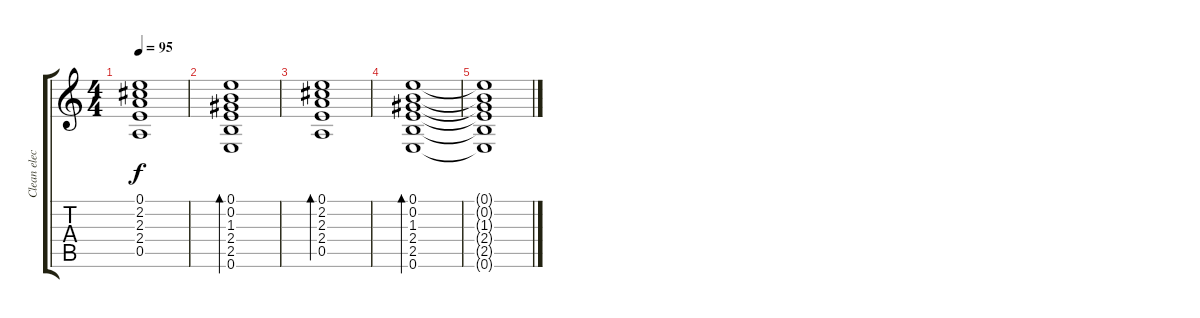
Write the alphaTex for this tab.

\track ("Clean electric" "Clean elec") {instrument electricguitarclean}
\staff {score tabs}
\tuning (E4 B3 G3 D3 A2 E2) {hide}
\ts (4 4)
\tempo 95
\clef g2
\ks c
(0.1{t} 2.2{t} 2.3{t} 2.4{t} 0.5{t}).1{dy f} |
(0.1 0.2 1.3 2.4 2.5 0.6).1{bd 240} |
(0.1 2.2 2.3 2.4 0.5).1{bd 240} |
(0.1 0.2 1.3 2.4 2.5 0.6).1{bd 480} |
(0.1{t} 0.2{t} 1.3{t} 2.4{t} 2.5{t} 0.6{t}).1
